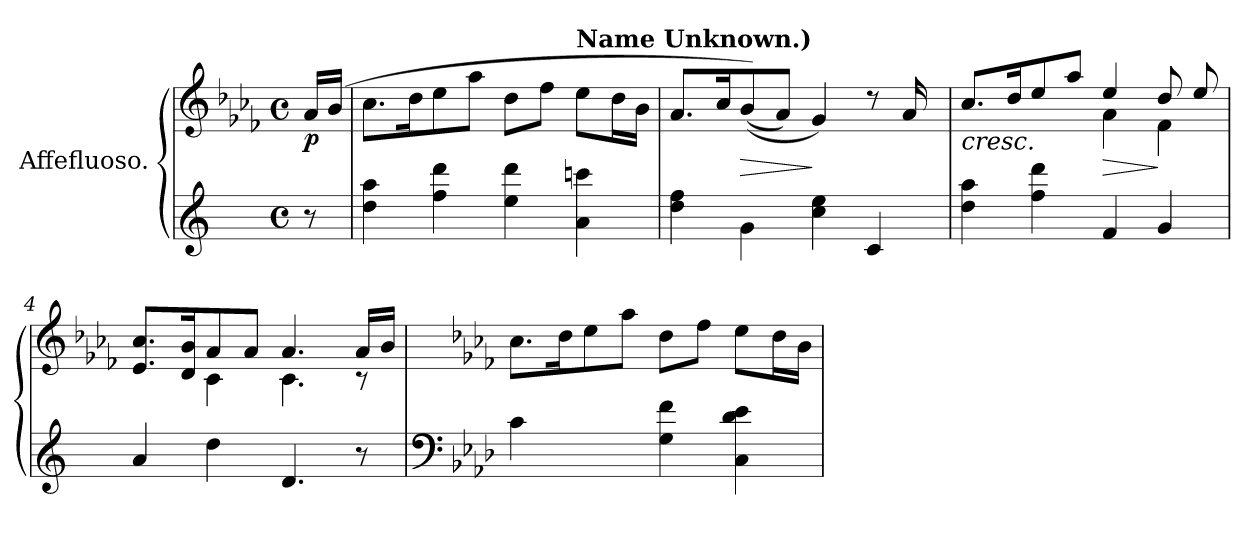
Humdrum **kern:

**kern	**kern	**dynam
*part1	*part1	*part1
*staff2	*staff1	*staff1/2
*I"Affeﬂuoso.	*	*
*	*clefG3	*
*	*k[b-e-a-d-]	*
*M4/4	*M4/4	*
*met(c)	*met(c)	*
=	=	=
!	!	!LO:DY:b
8r	16f/KL	p
.	(>16g/Jk	.
=1	=1	=1
4dd\ 4aa\	8.a-\L	.
.	16b-\k	.
4ff\ 4ddd\	8cc\	.
.	8ff\J	.
4ee\ 4ddd\	8b-\L	.
.	8dd-\J	.
!	!LO:TX:a:B:t=Name Unknown.)	!
4a\ 4cccn\	8cc\L	.
.	16b-\K	.
.	16g\Jk	.
=2	=2	=2
4dd\ 4ff\	8.f/L	.
.	16a-/k	.
!	!	!LO:HP:b
4g\	(<(>8g/)	>
.	8f/J)	.
4cc\ 4ee\	4e-/)	]
4c/	8rb	.
.	16f/KK	.
.	16ryy	.
=3	=3	=3
!	!	!LO:HP:b
*	*^	*
4dd\ 4aa\	8.a-/L	2ryy	<
.	16b-/k	.	.
4ff\ 4ddd\	8cc/	.	.
.	8ff/J	.	.
!	!	!	!LO:HP:b
4f/	4cc/	4f\	>
4g/	8b-/K	4d-\	]
.	8cc/k	.	.
*	*v	*v	*
.	.	[
=4	=4	=4
*	*^	*
4a/	8.c/ 8.a-/L	4ryy	.
.	16B-/ 16g/k	.	.
4dd\	8f/	4A-\	.
.	8f/J	.	.
4.d/	(4.f/	4.A-\	.
8r	16f/LL	8rA	.
.	16g/JJ	.	.
*	*v	*v	*
!!LO:LB:g=z
=5	=5	=5
*clefF4	*	*
*k[b-e-a-d-]	*k[b-e-a-d-]	*
4c\	8.a-\L	.
.	16b-\k	.
4ryy	8cc\	.
.	8ff\J	.
4G\ 4f\	8b-\L	.
.	8dd-\J	.
4C\ 4d-\ 4e-\	8cc\L	.
.	16b-\K	.
.	16g\Jk	.
=	=	=
*-	*-	*-
